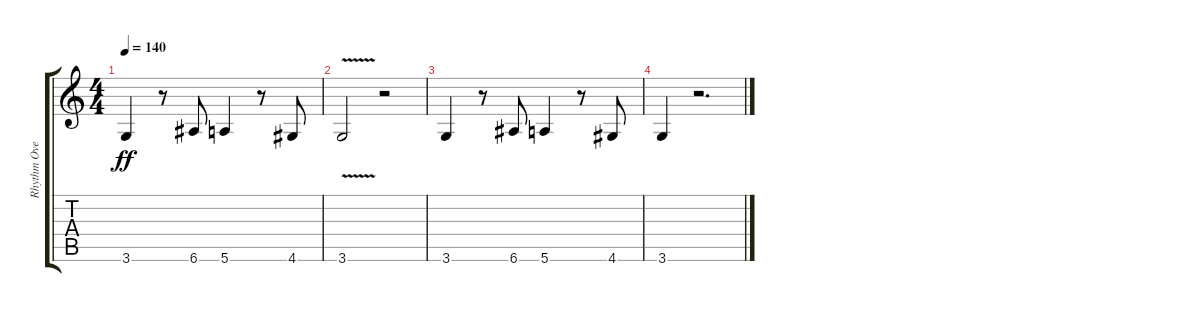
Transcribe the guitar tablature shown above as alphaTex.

\track ("Rhythm Overdub" "Rhythm Ove") {instrument distortionguitar}
\staff {score tabs}
\tuning (E4 B3 G3 D3 A2 E2) {hide}
\ts (4 4)
\tempo 140
\clef g2
\ks c
3.6.4{dy ff} r.8 6.6.8 5.6.4 r.8 4.6.8 |
3.6{v}.2 r.2 |
3.6.4 r.8 6.6.8 5.6.4 r.8 4.6.8 |
3.6.4 r.2{d}
